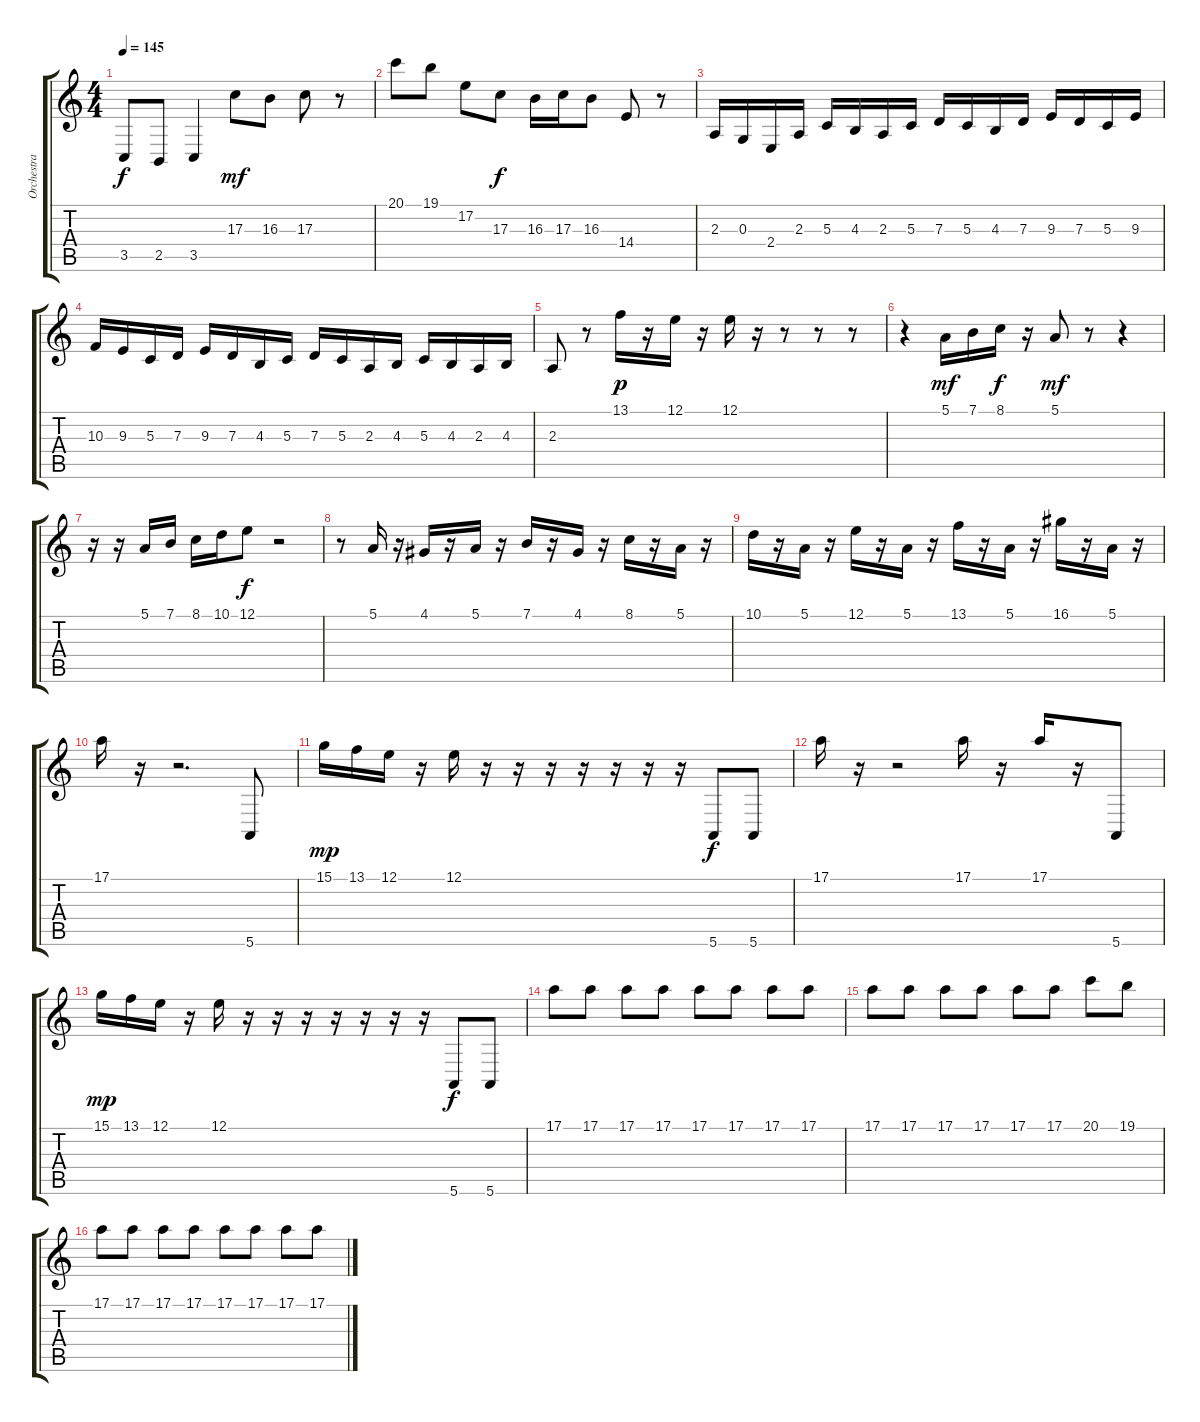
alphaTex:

\track ("Orchestra - Strings" "Orchestra ") {instrument stringensemble1}
\staff {score tabs}
\tuning (E4 B3 G3 D3 A2 E2) {hide}
\ts (4 4)
\tempo 145
\clef g2
\ks c
3.5.8{dy f} 2.5.8 3.5.4 17.3.8{dy mf} 16.3.8 17.3.8 r.8 |
20.1.8 19.1.8 17.2.8 17.3.8{dy f} 16.3.16 17.3.16 16.3.8 14.4.8 r.8 |
2.3.16{volume 8 balance 12} 0.3.16 2.4.16 2.3.16 5.3.16 4.3.16 2.3.16 5.3.16 7.3.16 5.3.16 4.3.16 7.3.16 9.3.16 7.3.16 5.3.16 9.3.16 |
10.3.16 9.3.16 5.3.16 7.3.16 9.3.16 7.3.16 4.3.16 5.3.16 7.3.16 5.3.16 2.3.16 4.3.16 5.3.16 4.3.16 2.3.16 4.3.16 |
2.3.8 r.8 13.1.16{dy p volume 13 balance 2} r.16 12.1.16 r.16 12.1.16 r.16 r.8 r.8 r.8 |
r.4 5.1.16{dy mf balance 8} 7.1.16 8.1.16{dy f} r.16 5.1.8{dy mf} r.8 r.4 |
r.16 r.16 5.1.16 7.1.16 8.1.16 10.1.16 12.1.8{dy f} r.2 |
r.8 5.1.16 r.16 4.1.16 r.16 5.1.16 r.16 7.1.16 r.16 4.1.16 r.16 8.1.16 r.16 5.1.16 r.16 |
10.1.16 r.16 5.1.16 r.16 12.1.16 r.16 5.1.16 r.16 13.1.16 r.16 5.1.16 r.16 16.1.16 r.16 5.1.16 r.16 |
17.1.16 r.16 r.2{d} 5.6.8 |
15.1.16{dy mp} 13.1.16 12.1.16 r.16 12.1.16 r.16 r.16 r.16 r.16 r.16 r.16 r.16 5.6.8{dy f} 5.6.8 |
17.1.16 r.16 r.2 17.1.16 r.16 17.1.16 r.16 5.6.8 |
15.1.16{dy mp} 13.1.16 12.1.16 r.16 12.1.16 r.16 r.16 r.16 r.16 r.16 r.16 r.16 5.6.8{dy f} 5.6.8 |
17.1.8{volume 9 balance 2} 17.1.8 17.1.8 17.1.8 17.1.8 17.1.8 17.1.8 17.1.8 |
17.1.8 17.1.8 17.1.8 17.1.8 17.1.8 17.1.8 20.1.8 19.1.8 |
17.1.8 17.1.8 17.1.8 17.1.8 17.1.8 17.1.8 17.1.8 17.1.8
